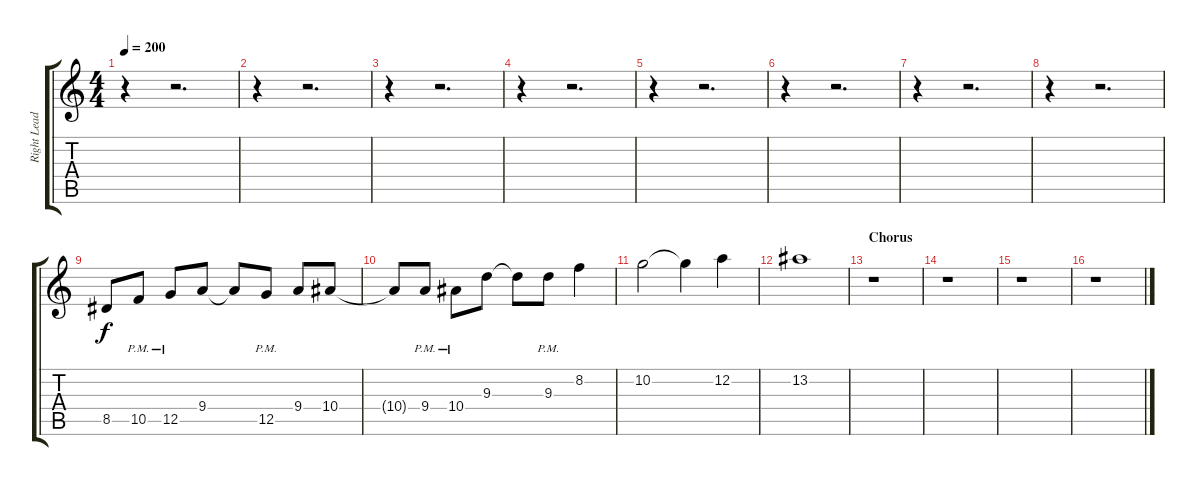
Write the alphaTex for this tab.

\track ("Right Lead Gtr" "Right Lead") {instrument distortionguitar}
\staff {score tabs}
\tuning (D4 A3 F3 C3 G2 D2) {hide}
\ts (4 4)
\tempo 200
\clef g2
\ks c
r.4{dy f} r.2{d} |
r.4 r.2{d} |
r.4 r.2{d} |
r.4 r.2{d} |
r.4 r.2{d} |
r.4 r.2{d} |
r.4 r.2{d} |
r.4 r.2{d} |
8.5.8 10.5{pm}.8 12.5{pm}.8 9.4.8 9.4{t}.8 12.5{pm}.8 9.4.8 10.4.8 |
10.4{t}.8 9.4{pm}.8 10.4{pm}.8 9.3.8 9.3{t}.8 9.3{pm}.8 8.2.4 |
10.2.2 10.2{t}.4 12.2.4 |
13.2.1 |
\section ("" "Chorus")
r.1 |
r.1 |
r.1 |
r.1
